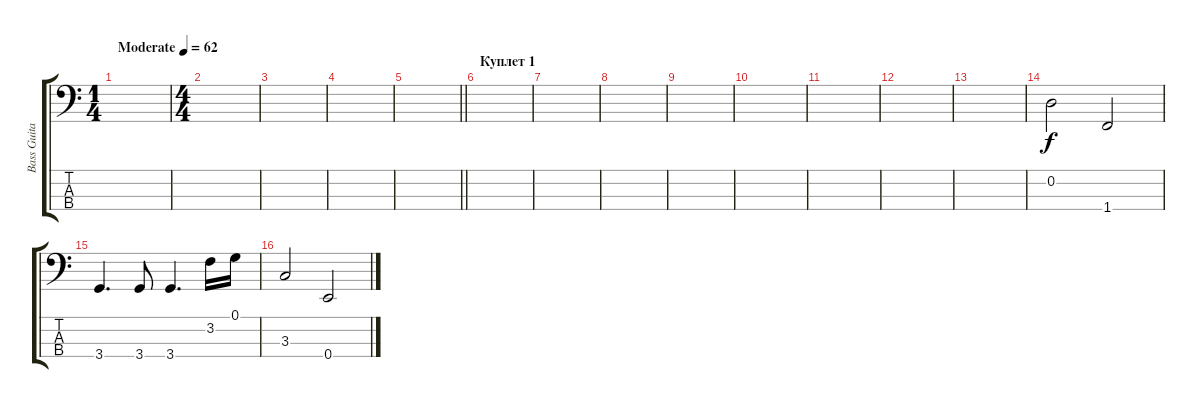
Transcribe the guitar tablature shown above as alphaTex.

\track ("Bass Guitar" "Bass Guita") {instrument fretlessbass}
\staff {score tabs}
\tuning (G2 D2 A1 E1) {hide}
\ts (1 4)
\tempo (62 "Moderate")
\clef f4
\ks c
|
\ts (4 4)
|
|
|
\barLineRight lightlight
|
\section ("" "Куплет 1")
|
|
|
|
|
|
|
|
0.2.2 1.4.2 |
3.4.4{d} 3.4.8 3.4.4{d} 3.2.16 0.1.16 |
3.3.2 0.4.2
